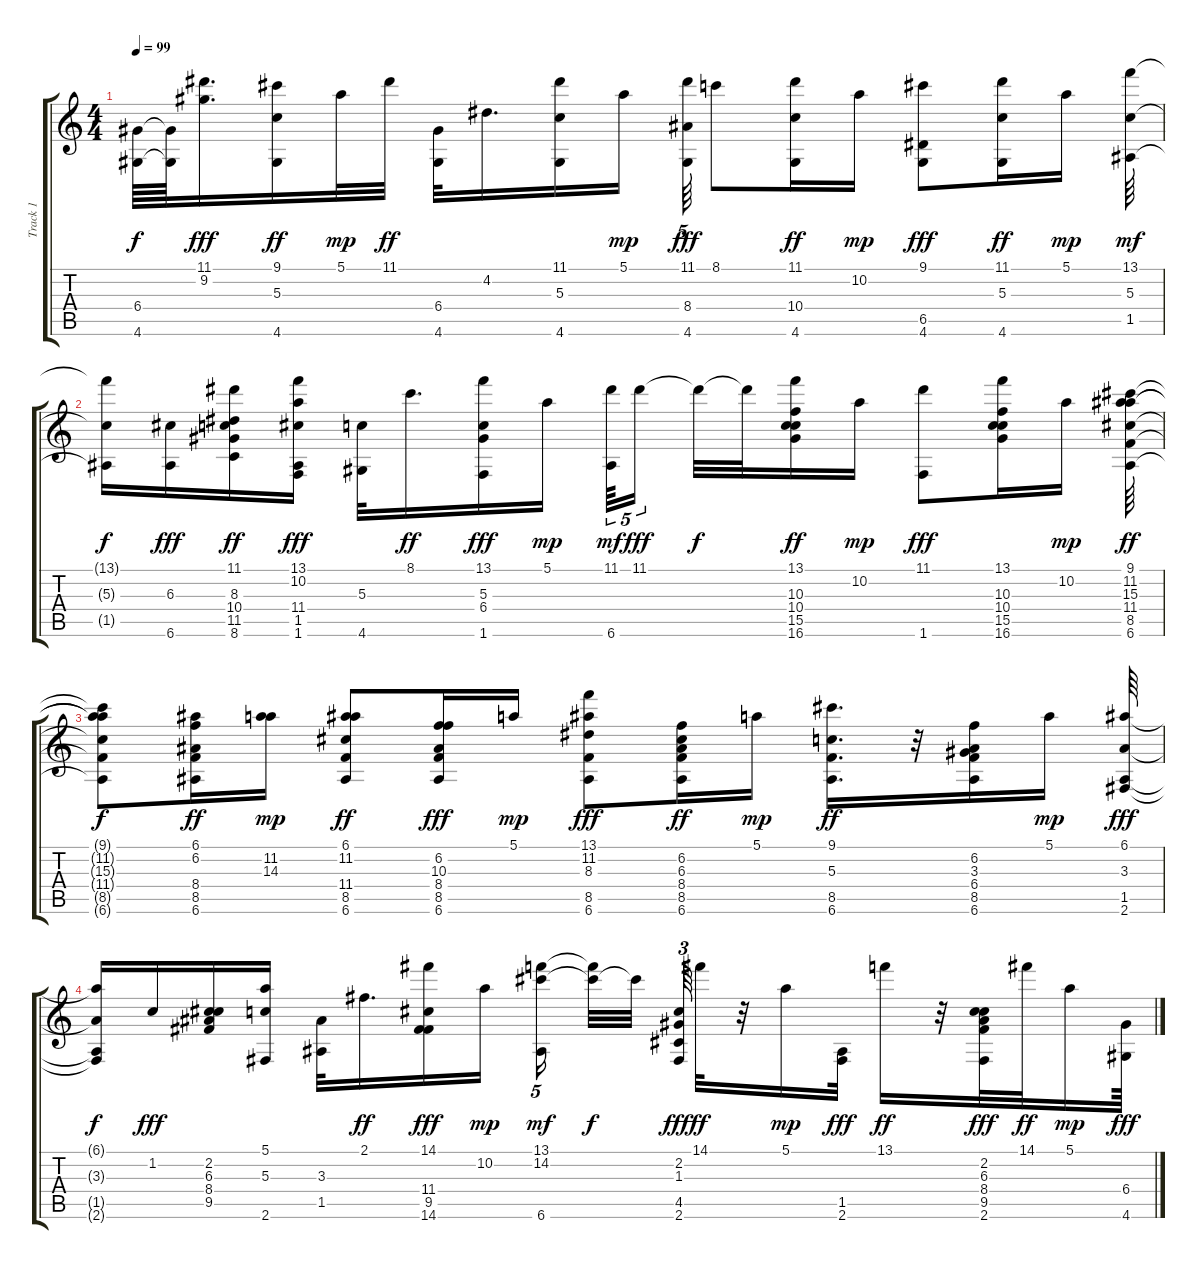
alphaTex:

\track ("Track 1" "Track 1") {instrument acousticguitarsteel}
\staff {score tabs}
\tuning (E4 B3 G3 D3 A2 E2) {hide}
\ts (4 4)
\tempo 99
\clef g2
\ks c
(6.4{t} 4.6{t}).64{dy f} (6.4{t} 4.6{t}).64 (11.1 9.2).16{d dy fff} (9.1 5.3 4.6).16{dy ff} 5.1.32{dy mp} 11.1.32{dy ff} (6.4 4.6).32 4.2.16{d} (11.1 5.3 4.6).16 5.1.16{dy mp} (11.1 8.4 4.6).64{tu (5 4) dy fff} 8.1.8 (11.1 10.4 4.6).16{dy ff} 10.2.16{dy mp} (9.1 6.5 4.6).8{dy fff} (11.1 5.3 4.6).16{dy ff} 5.1.16{dy mp} (13.1 5.3 1.5).64{dy mf} |
(13.1{t} 5.3{t} 1.5{t}).16{dy f} (6.3 6.6).16{dy fff} (11.1 8.3 10.4 11.5 8.6).16{dy ff} (13.1 10.2 11.4 1.5 1.6).16{dy fff} (5.3 4.6).32 8.1.16{d dy ff} (13.1 5.3 6.4 1.6).16{dy fff} 5.1.16{dy mp} (11.1 6.6).64{tu (5 4) dy mf} 11.1.16{tu (5 4) dy fff beam splitsecondary} 11.1{t}.32{dy f} 11.1{t}.32 (13.1 10.3 10.4 15.5 16.6).16{dy ff} 10.2.16{dy mp} (11.1 1.6).8{dy fff} (13.1 10.3 10.4 15.5 16.6).16 10.2.16{dy mp} (9.1 11.2 15.3 11.4 8.5 6.6).64{dy ff} |
(9.1{t} 11.2{t} 15.3{t} 11.4{t} 8.5{t} 6.6{t}).8{dy f} (6.1 6.2 8.4 8.5 6.6).16{dy ff} (11.2 14.3).16{dy mp} (6.1 11.2 11.4 8.5 6.6).8{dy ff} (6.2 10.3 8.4 8.5 6.6).16{dy fff} 5.1.16{dy mp} (13.1 11.2 8.3 8.5 6.6).8{dy fff} (6.2 6.3 8.4 8.5 6.6).16{dy ff} 5.1.16{dy mp} (9.1 5.3 8.5 6.6).16{d dy ff} r.32 (6.2 3.3 6.4 8.5 6.6).16 5.1.16{dy mp} (6.1 3.3 1.5 2.6).64{dy fff} |
(6.1{t} 3.3{t} 1.5{t} 2.6{t}).16{dy f} 1.2.16{dy fff} (2.2 6.3 8.4 9.5).16 (5.1 5.3 2.6).16 (3.3 1.5).32 2.1.16{d dy ff} (14.1 11.4 9.5 14.6).16{dy fff} 10.2.16{dy mp} (13.1 14.2 6.6).16{tu (5 4) dy mf beam splitsecondary} (13.1{t} 14.2{t}).32{dy f} 14.2{t}.32{beam splitsecondary} (2.2 1.3 4.5 2.6).64{tu (3 2) dy fff} 14.1.32{dy ff} r.32 5.1.16{dy mp} (1.5 2.6).32{dy fff} 13.1.16{dy ff} r.32 (2.2 6.3 8.4 9.5 2.6).32{dy fff} 14.1.32{dy ff} 5.1.16{dy mp} (6.4 4.6).64{dy fff}
